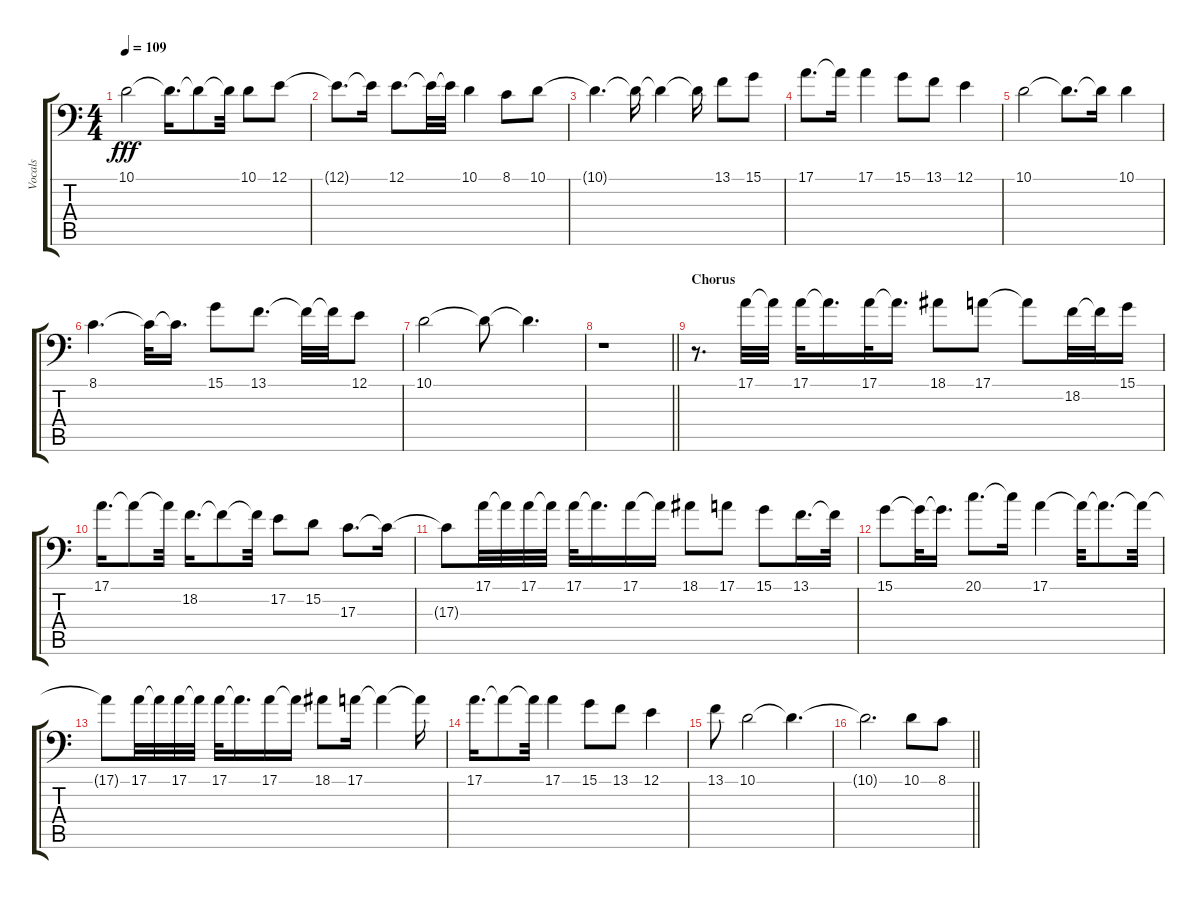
\track ("Vocals" "Vocals") {instrument flute}
\staff {score tabs}
\tuning (E3 B2 G2 D2 A1 E1) {hide}
\ts (4 4)
\tempo 109
\clef f4
\ks c
10.1.2{dy fff} 10.1{t}.16{d} 10.1{t}.8 10.1{t}.32 10.1.8 12.1.8 |
12.1{t}.8{d} 12.1{t}.16 12.1.8{d} 12.1{t}.32 12.1{t}.32 10.1.4 8.1.8 10.1.8 |
10.1{t}.4{d} 10.1{t}.16 10.1{t}.4 10.1{t}.16 13.1.8 15.1.8 |
17.1.8{d} 17.1{t}.16 17.1.4 15.1.8 13.1.8 12.1.4 |
10.1.2 10.1{t}.8{d} 10.1{t}.16 10.1.4 |
8.1.4{d} 8.1{t}.32 8.1{t}.16{d} 15.1.8 13.1.8{d} 13.1{t}.32 13.1{t}.32 12.1.8 |
10.1.2 10.1{t}.8 10.1{t}.4{d} |
\barLineRight lightlight
r.1 |
\section ("" "Chorus")
r.8{d} 17.1.32 17.1{t}.32 17.1.32 17.1{t}.16{d} 17.1.32 17.1{t}.16{d} 18.1.8 17.1.8 17.1{t}.8 18.2.32 18.2{t}.32 15.1.16 |
17.1.16{d} 17.1{t}.8 17.1{t}.32 18.2.16{d} 18.2{t}.8 18.2{t}.32 17.2.8 15.2.8 17.3.8{d} 17.3{t}.16 |
17.3{t}.8 17.1.32 17.1{t}.32 17.1.32 17.1{t}.32 17.1.32 17.1{t}.16{d} 17.1.16 17.1{t}.16 18.1.8 17.1.8 15.1.8 13.1.16{d} 13.1{t}.32 |
15.1.8 15.1{t}.32 15.1{t}.16{d} 20.1.8{d} 20.1{t}.16 17.1.4 17.1{t}.32 17.1{t}.8{d} 17.1{t}.32 |
17.1{t}.8 17.1.32 17.1{t}.32 17.1.32 17.1{t}.32 17.1.32 17.1{t}.16{d} 17.1.16 17.1{t}.16 18.1.8 17.1.16 17.1{t}.4 17.1{t}.16 |
17.1.16{d} 17.1{t}.8 17.1{t}.32 17.1.4 15.1.8 13.1.8 12.1.4 |
13.1.8 10.1.2 10.1{t}.4{d} |
\barLineRight lightlight
10.1{t}.2{d} 10.1.8 8.1.8
